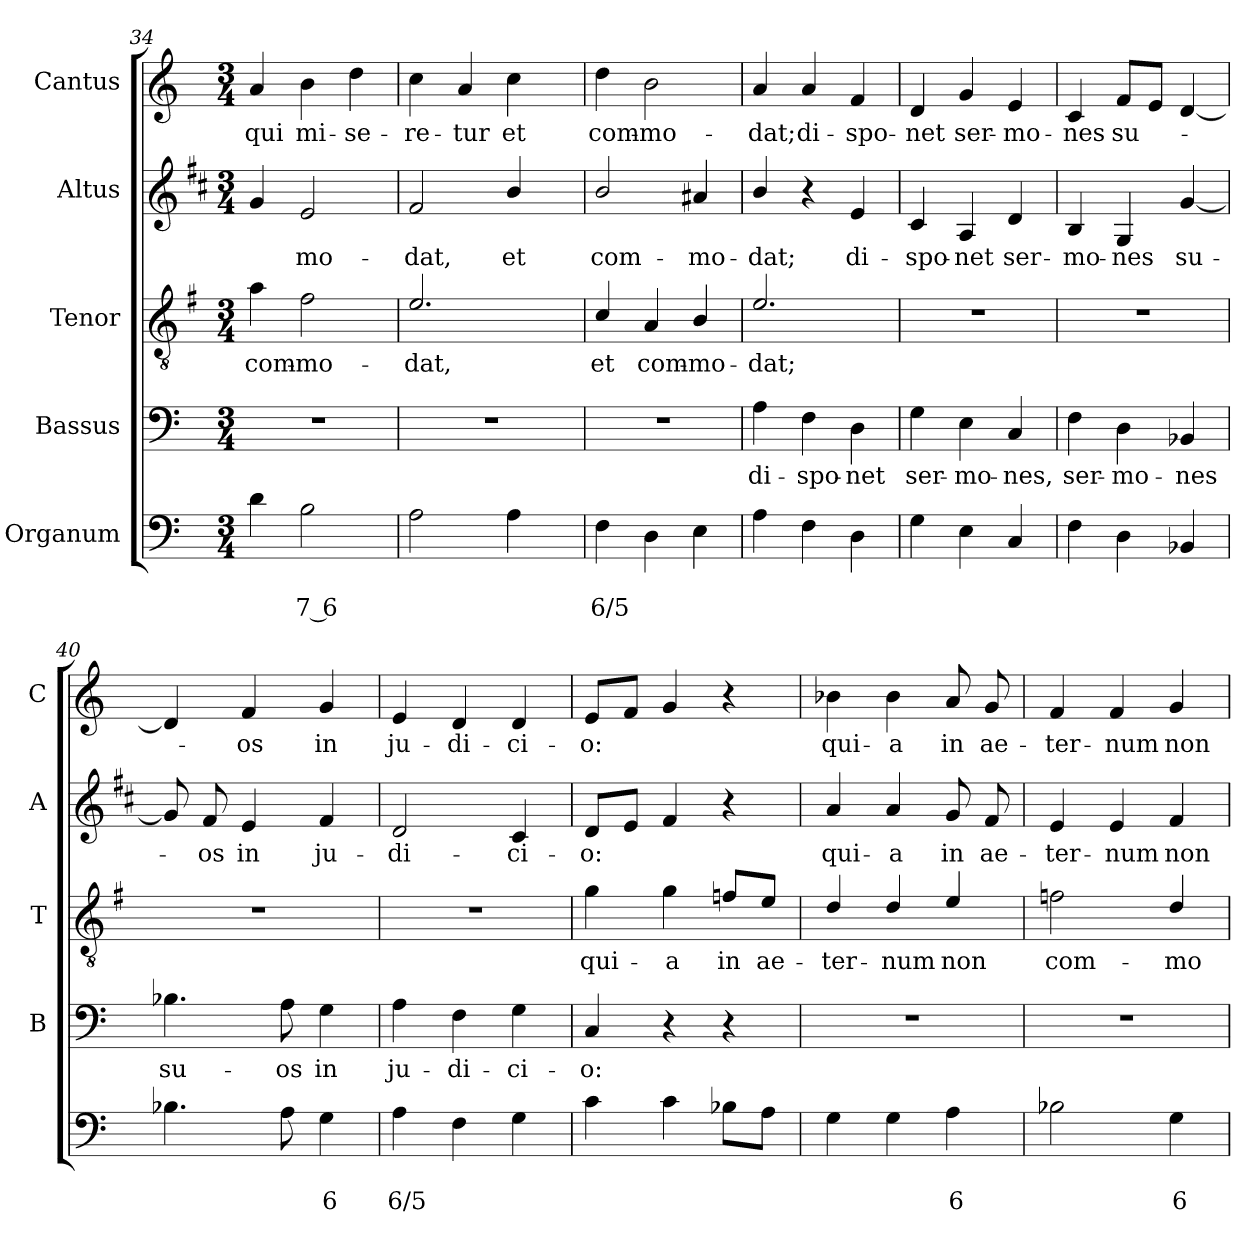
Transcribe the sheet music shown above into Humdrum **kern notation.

**kern	**text	**text	**kern	**text	**kern	**text	**kern	**text	**kern	**text
*part5	*part5	*part5	*part4	*part4	*part3	*part3	*part2	*part2	*part1	*part1
*staff5	*staff5	*staff5	*staff4	*staff4	*staff3	*staff3	*staff2	*staff2	*staff1	*staff1
*I"Organum	*	*	*I"Bassus	*	*I"Tenor	*	*I"Altus	*	*I"Cantus	*
*	*	*	*I'B	*	*I'T	*	*I'A	*	*I'C	*
*clefF4	*	*	*clefF4	*	*clefGv2	*	*clefG2	*	*clefG2	*
*	*	*	*	*	*ITrd4c7	*	*ITrd1c2	*	*	*
*k[]	*	*	*k[]	*	*k[]	*	*k[]	*	*k[]	*
*C:	*	*	*C:	*	*C:	*	*C:	*	*C:	*
*M3/4	*	*	*M3/4	*	*M3/4	*	*M3/4	*	*M3/4	*
=34	=34	=34	=34	=34	=34	=34	=34	=34	=34	=34
!	!	!	!	!	!	!LO:LY:b	!	!	!	!LO:LY:b
4d\	.	.	2.r	.	4d\	com-	4f/	.	4a/	qui
!	!	!LO:LY:b	!	!	!	!LO:LY:b	!	!LO:LY:b	!	!LO:LY:b
2B\	.	7 6	.	.	2B\	-mo-	2d/	-mo-	4b\	mi-
!	!	!	!	!	!	!	!	!	!	!LO:LY:b
.	.	.	.	.	.	.	.	.	4dd\	-se-
=35	=35	=35	=35	=35	=35	=35	=35	=35	=35	=35
!	!	!	!	!	!	!LO:LY:b	!	!LO:LY:b	!	!LO:LY:b
2A\	.	.	2.r	.	2.A/	-dat,	2e/	-dat,	4cc\	-re-
!	!	!	!	!	!	!	!	!	!	!LO:LY:b
.	.	.	.	.	.	.	.	.	4a/	-tur
!	!	!	!	!	!	!	!	!LO:LY:b	!	!LO:LY:b
4A\	.	.	.	.	.	.	4a/	et	4cc\	et
!!LO:LB:g=z
=36	=36	=36	=36	=36	=36	=36	=36	=36	=36	=36
!	!	!LO:LY:b	!	!	!	!LO:LY:b	!	!LO:LY:b	!	!LO:LY:b
4F\	.	6/5	2.r	.	4F/	et	2a/	com-	4dd\	com-
!	!	!	!	!	!	!LO:LY:b	!	!	!	!LO:LY:b
4D\	.	.	.	.	4D/	com-	.	.	2b\	-mo-
!	!	!	!	!	!	!LO:LY:b	!	!LO:LY:b	!	!
4E\	.	.	.	.	4E/	-mo-	4g#X/	-mo-	.	.
=37	=37	=37	=37	=37	=37	=37	=37	=37	=37	=37
!	!	!	!	!LO:LY:b	!	!LO:LY:b	!	!LO:LY:b	!	!LO:LY:b
4A\	.	.	4A\	di-	2.A/	-dat;	4a/	-dat;	4a/	-dat;
!	!	!	!	!LO:LY:b	!	!	!	!	!	!LO:LY:b
4F\	.	.	4F\	-spo-	.	.	4r	.	4a/	di-
!	!	!	!	!LO:LY:b	!	!	!	!LO:LY:b	!	!LO:LY:b
4D\	.	.	4D\	-net	.	.	4d/	di-	4f/	-spo-
=38	=38	=38	=38	=38	=38	=38	=38	=38	=38	=38
!	!	!	!	!LO:LY:b	!	!	!	!LO:LY:b	!	!LO:LY:b
4G\	.	.	4G\	ser-	2.r	.	4B/	-spo-	4d/	-net
!	!	!	!	!LO:LY:b	!	!	!	!LO:LY:b	!	!LO:LY:b
4E\	.	.	4E\	-mo-	.	.	4G/	-net	4g/	ser-
!	!	!	!	!LO:LY:b	!	!	!	!LO:LY:b	!	!LO:LY:b
4C/	.	.	4C/	-nes,	.	.	4c/	ser-	4e/	-mo-
=39	=39	=39	=39	=39	=39	=39	=39	=39	=39	=39
!	!	!	!	!LO:LY:b	!	!	!	!LO:LY:b	!	!LO:LY:b
4F\	.	.	4F\	ser-	2.r	.	4A/	-mo-	4c/	-nes
!	!	!	!	!LO:LY:b	!	!	!	!LO:LY:b	!	!LO:LY:b
4D\	.	.	4D\	-mo-	.	.	4F/	-nes	8f/L	su-
.	.	.	.	.	.	.	.	.	8e/J	.
!	!	!	!	!LO:LY:b	!	!	!	!LO:LY:b	!	!
4BB-X/	.	.	4BB-X/	-nes	.	.	[4f/	su-	[4d/	.
=40	=40	=40	=40	=40	=40	=40	=40	=40	=40	=40
!	!	!	!	!LO:LY:b	!	!	!	!	!	!
4.B-X\	.	.	4.B-X\	su-	2.r	.	8f/]	.	4d/]	.
!	!	!	!	!	!	!	!	!LO:LY:b	!	!
.	.	.	.	.	.	.	8e/	-os	.	.
!	!	!	!	!	!	!	!	!LO:LY:b	!	!LO:LY:b
.	.	.	.	.	.	.	4d/	in	4f/	-os
!	!	!	!	!LO:LY:b	!	!	!	!	!	!
8A\	.	.	8A\	-os	.	.	.	.	.	.
!	!	!LO:LY:b	!	!LO:LY:b	!	!	!	!LO:LY:b	!	!LO:LY:b
4G\	.	6	4G\	in	.	.	4e/	ju-	4g/	in
=41	=41	=41	=41	=41	=41	=41	=41	=41	=41	=41
!	!	!LO:LY:b	!	!LO:LY:b	!	!	!	!LO:LY:b	!	!LO:LY:b
4A\	.	6/5	4A\	ju-	2.r	.	2c/	-di-	4e/	ju-
!	!	!	!	!LO:LY:b	!	!	!	!	!	!LO:LY:b
4F\	.	.	4F\	-di-	.	.	.	.	4d/	-di-
!	!	!	!	!LO:LY:b	!	!	!	!LO:LY:b	!	!LO:LY:b
4G\	.	.	4G\	-ci-	.	.	4B/	-ci-	4d/	-ci-
=42	=42	=42	=42	=42	=42	=42	=42	=42	=42	=42
!	!	!	!	!LO:LY:b	!	!LO:LY:b	!	!LO:LY:b	!	!LO:LY:b
4c\	.	.	4C/	-o:	4c\	qui-	8c/L	-o:	8e/L	-o:
.	.	.	.	.	.	.	8d/J	.	8f/J	.
!	!	!	!	!	!	!LO:LY:b	!	!	!	!
4c\	.	.	4r	.	4c\	-a	4e/	.	4g/	.
!	!	!	!	!	!	!LO:LY:b	!	!	!	!
8B-X\L	.	.	4r	.	8B-X/L	in	4r	.	4r	.
!	!	!	!	!	!	!LO:LY:b	!	!	!	!
8A\J	.	.	.	.	8A/J	ae-	.	.	.	.
=43	=43	=43	=43	=43	=43	=43	=43	=43	=43	=43
!	!	!	!	!	!	!LO:LY:b	!	!LO:LY:b	!	!LO:LY:b
4G\	.	.	2.r	.	4G/	-ter-	4g/	qui-	4b-X\	qui-
!	!	!	!	!	!	!LO:LY:b	!	!LO:LY:b	!	!LO:LY:b
4G\	.	.	.	.	4G/	-num	4g/	-a	4b-\	-a
!	!	!LO:LY:b	!	!	!	!LO:LY:b	!	!LO:LY:b	!	!LO:LY:b
4A\	.	6	.	.	4A/	non	8f/	in	8a/	in
!	!	!	!	!	!	!	!	!LO:LY:b	!	!LO:LY:b
.	.	.	.	.	.	.	8e/	ae-	8g/	ae-
!!LO:LB:g=z
=44	=44	=44	=44	=44	=44	=44	=44	=44	=44	=44
!	!	!	!	!	!	!LO:LY:b	!	!LO:LY:b	!	!LO:LY:b
2B-X\	.	.	2.r	.	2B-X\	com-	4d/	-ter-	4f/	-ter-
!	!	!	!	!	!	!	!	!LO:LY:b	!	!LO:LY:b
.	.	.	.	.	.	.	4d/	-num	4f/	-num
!	!	!LO:LY:b	!	!	!	!LO:LY:b	!	!LO:LY:b	!	!LO:LY:b
4G\	.	6	.	.	4G/	-mo-	4e/	non	4g/	non
=	=	=	=	=	=	=	=	=	=	=
*-	*-	*-	*-	*-	*-	*-	*-	*-	*-	*-
